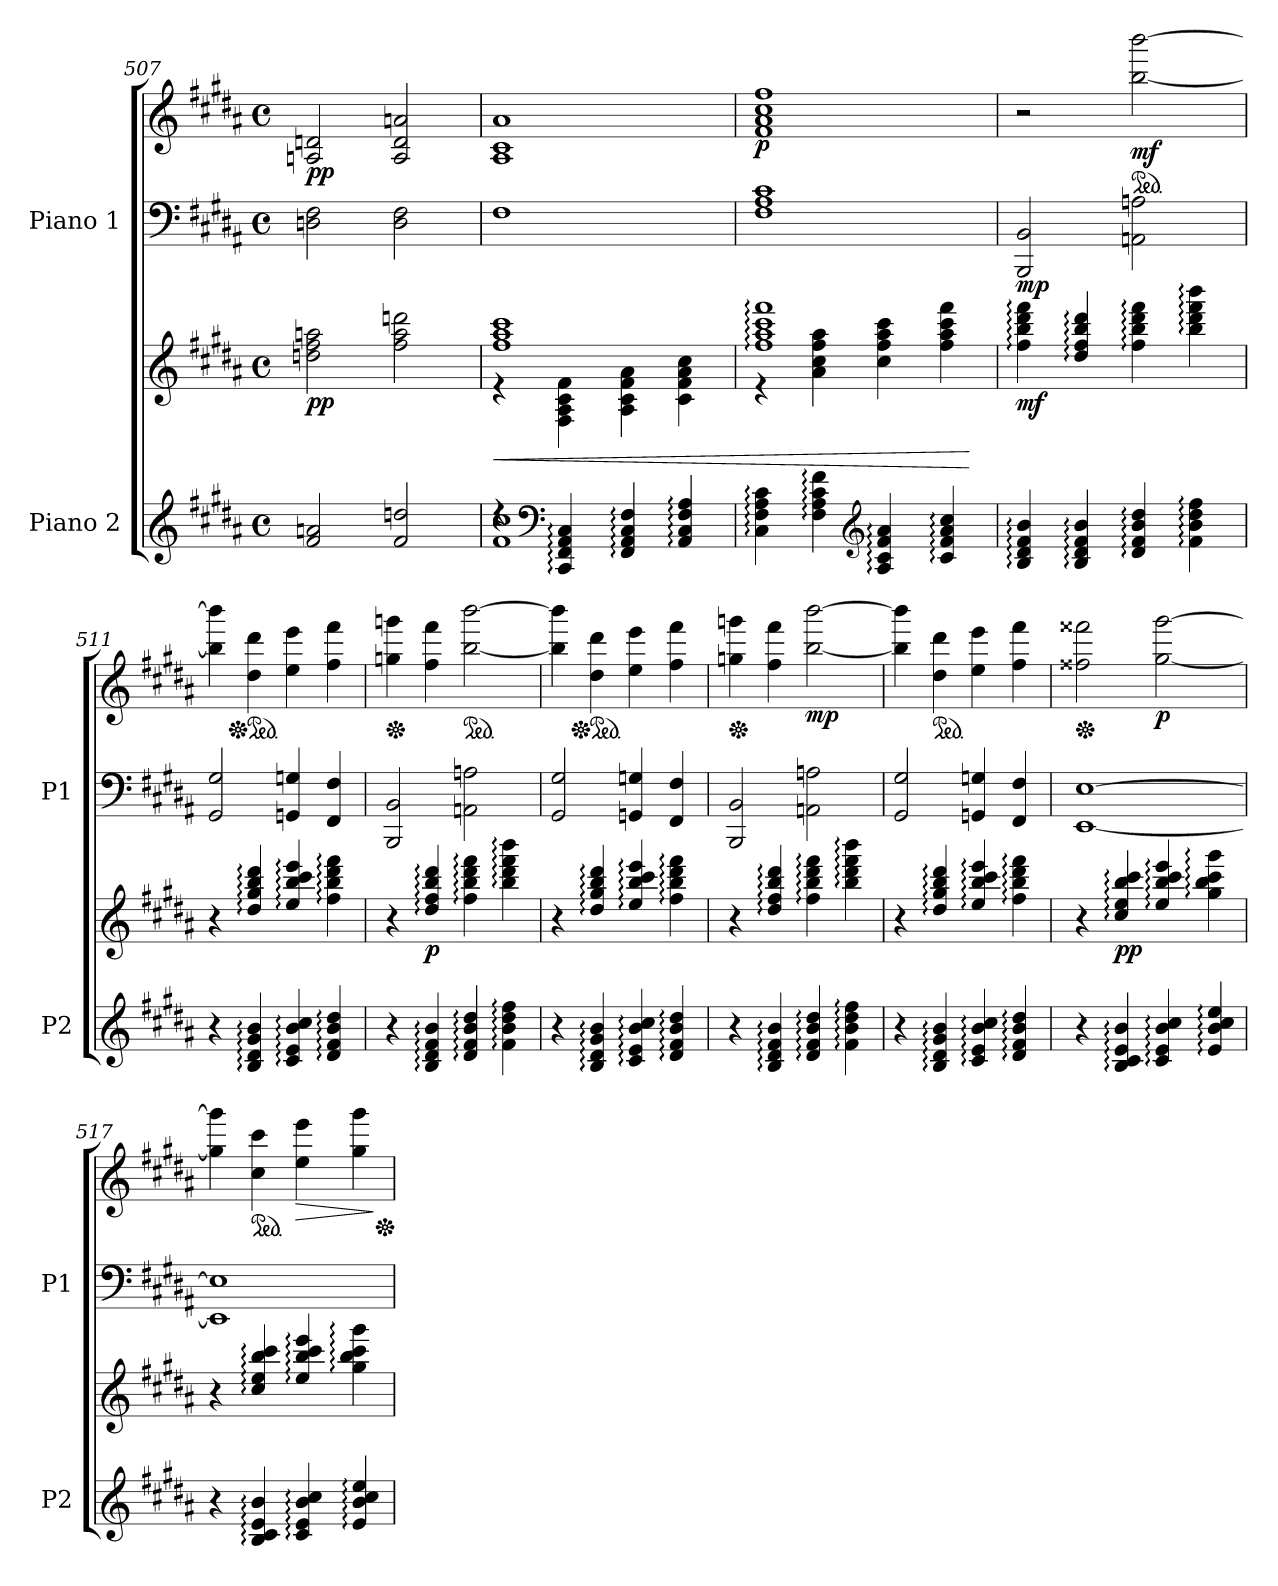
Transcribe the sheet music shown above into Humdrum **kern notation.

**kern	**kern	**dynam	**kern	**kern	**dynam
*part2	*part2	*part2	*part1	*part1	*part1
*staff4	*staff3	*staff3/4	*staff2	*staff1	*staff1/2
*I"Piano 2	*	*	*I"Piano 1	*	*
*I'P2	*	*	*I'P1	*	*
!!LO:LB:g=z
*clefG2	*clefG2	*	*clefF4	*clefG2	*
*k[f#c#g#d#a#]	*k[f#c#g#d#a#]	*	*k[f#c#g#d#a#]	*k[f#c#g#d#a#]	*
*M4/4	*M4/4	*	*M4/4	*M4/4	*
*met(c)	*met(c)	*	*met(c)	*met(c)	*
=507	=507	=507	=507	=507	=507
!	!	!LO:DY:b	!	!	!LO:DY:b
2f#/ 2an/	2ddn\ 2ff#\ 2aan\	pp	2Dn\ 2F#\	2An/ 2dn/	pp
2f#/ 2ddn/	2ff#\ 2aa\ 2dddn\	.	2D\ 2F#\	2A/ 2d/ 2an/	.
=508	=508	=508	=508	=508	=508
*^	*	*	*	*	*
!	!	!	!LO:HP:b	!	!	!
*	*	*^	*	*	*	*
4rdd	1f# 1cc#	1ff# 1aa# 1ccc#	4r	<	1F#	1A# 1c# 1a#	.
*clefF4	*	*	*	*	*	*	*
4CC#/: 4FF#/: 4AA#/: 4C#/:	.	.	4F#\: 4A#\: 4c#\: 4f#\:	.	.	.	.
4FF#/: 4AA#/: 4C#/: 4F#/:	.	.	4A#\: 4c#\: 4f#\: 4a#\:	.	.	.	.
4AA#/: 4C#/: 4F#/: 4A#/:	.	.	4c#\: 4f#\: 4a#\: 4cc#\:	.	.	.	.
*v	*v	*	*	*	*	*	*
=509	=509	=509	=509	=509	=509	=509
!	!	!	!	!	!	!LO:DY:b
4C#\: 4F#\: 4A#\: 4c#\:	1ff#: 1aa#: 1ccc#: 1fff#:	4r	.	1F# 1A# 1c#	1f# 1a# 1cc# 1ff#	p
4F#\: 4A#\: 4c#\: 4f#\:	.	4a#\: 4cc#\: 4ff#\: 4aa#\:	.	.	.	.
*clefG2	*	*	*	*	*	*
4A#/: 4c#/: 4f#/: 4a#/:	.	4cc#\: 4ff#\: 4aa#\: 4ccc#\:	.	.	.	.
4c#/: 4f#/: 4a#/: 4cc#/:	.	4ff#\: 4aa#\: 4ccc#\: 4fff#\:	.	.	.	.
*	*v	*v	*	*	*	*
.	.	[	.	.	.
=510	=510	=510	=510	=510	=510
!	!	!LO:DY:b	!	!	!LO:DY:b=2
4B/: 4d#/: 4f#/: 4b/:	4ff#\: 4bb\: 4ddd#\: 4fff#\:	mf	2BBB/ 2BB/	2r	mp
4B/: 4d#/: 4f#/: 4b/:	4dd#/: 4ff#/: 4bb/: 4ddd#/:	.	.	.	.
*	*	*	*	*ped	*
!	!	!	!	!	!LO:DY:b
4d#/: 4f#/: 4b/: 4dd#/:	4ff#\: 4bb\: 4ddd#\: 4fff#\:	.	2AAn\ 2An\	[2bb\ [2bbb\	mf
4f#\: 4b\: 4dd#\: 4ff#\:	4bb\: 4ddd#\: 4fff#\: 4bbb\:	.	.	.	.
!!LO:PB:g=z
=511	=511	=511	=511	=511	=511
4r	4r	.	2GG#/ 2G#/	4bb\] 4bbb\]	.
*	*	*	*	*Xped	*
*	*	*	*	*ped	*
4B/: 4d#/: 4g#/: 4b/:	4dd#/: 4gg#/: 4bb/: 4ddd#/:	.	.	4dd#\ 4ddd#\	.
4c#/: 4e/: 4b/: 4cc#/:	4ee/: 4bb/: 4ccc#/: 4eee/:	.	4GGn/ 4Gn/	4ee\ 4eee\	.
4d#/: 4f#/: 4b/: 4dd#/:	4ff#\: 4bb\: 4ddd#\: 4fff#\:	.	4FF#/ 4F#/	4ff#\ 4fff#\	.
=512	=512	=512	=512	=512	=512
*	*	*	*	*Xped	*
4r	4r	.	2BBB/ 2BB/	4ggn\ 4gggn\	.
!	!	!LO:DY:b	!	!	!
4B/: 4d#/: 4f#/: 4b/:	4dd#/: 4ff#/: 4bb/: 4ddd#/:	p	.	4ff#\ 4fff#\	.
*	*	*	*	*ped	*
!	!	!	!	!	!LO:DY:b=2
!	!	!	!	!	!LO:DY:n=1:b
4d#/: 4f#/: 4b/: 4dd#/:	4ff#\: 4bb\: 4ddd#\: 4fff#\:	.	2AAn\ 2An\	[2bb\ [2bbb\	p mf
4f#\: 4b\: 4dd#\: 4ff#\:	4bb\: 4ddd#\: 4fff#\: 4bbb\:	.	.	.	.
=513	=513	=513	=513	=513	=513
4r	4r	.	2GG#/ 2G#/	4bb\] 4bbb\]	.
*	*	*	*	*Xped	*
*	*	*	*	*ped	*
4B/: 4d#/: 4g#/: 4b/:	4dd#/: 4gg#/: 4bb/: 4ddd#/:	.	.	4dd#\ 4ddd#\	.
4c#/: 4e/: 4b/: 4cc#/:	4ee/: 4bb/: 4ccc#/: 4eee/:	.	4GGn/ 4Gn/	4ee\ 4eee\	.
4d#/: 4f#/: 4b/: 4dd#/:	4ff#\: 4bb\: 4ddd#\: 4fff#\:	.	4FF#/ 4F#/	4ff#\ 4fff#\	.
=514	=514	=514	=514	=514	=514
*	*	*	*	*Xped	*
4r	4r	.	2BBB/ 2BB/	4ggn\ 4gggn\	.
4B/: 4d#/: 4f#/: 4b/:	4dd#/: 4ff#/: 4bb/: 4ddd#/:	.	.	4ff#\ 4fff#\	.
!	!	!	!	!	!LO:DY:b
4d#/: 4f#/: 4b/: 4dd#/:	4ff#\: 4bb\: 4ddd#\: 4fff#\:	.	2AAn\ 2An\	[2bb\ [2bbb\	mp
4f#\: 4b\: 4dd#\: 4ff#\:	4bb\: 4ddd#\: 4fff#\: 4bbb\:	.	.	.	.
!!LO:LB:g=z
=515	=515	=515	=515	=515	=515
4r	4r	.	2GG#/ 2G#/	4bb\] 4bbb\]	.
*	*	*	*	*ped	*
4B/: 4d#/: 4g#/: 4b/:	4dd#/: 4gg#/: 4bb/: 4ddd#/:	.	.	4dd#\ 4ddd#\	.
4c#/: 4e/: 4b/: 4cc#/:	4ee/: 4bb/: 4ccc#/: 4eee/:	.	4GGn/ 4Gn/	4ee\ 4eee\	.
4d#/: 4f#/: 4b/: 4dd#/:	4ff#\: 4bb\: 4ddd#\: 4fff#\:	.	4FF#/ 4F#/	4ff#\ 4fff#\	.
=516	=516	=516	=516	=516	=516
*	*	*	*	*Xped	*
4r	4r	.	[1EE [1E	2ff##X\ 2fff##X\	.
!	!	!LO:DY:b	!	!	!
4B/: 4c#/: 4e/: 4b/:	4cc#/: 4ee/: 4bb/: 4ccc#/:	pp	.	.	.
!	!	!	!	!	!LO:DY:b
4c#/: 4e/: 4b/: 4cc#/:	4ee/: 4bb/: 4ccc#/: 4eee/:	.	.	[2gg#\ [2ggg#\	p
4e/: 4b/: 4cc#/: 4ee/:	4gg#\: 4bb\: 4ccc#\: 4ggg#\:	.	.	.	.
=517	=517	=517	=517	=517	=517
4r	4r	.	1EE] 1E]	4gg#\] 4ggg#\]	.
*	*	*	*	*ped	*
*	*	*	*	*MM60	*
4B/: 4c#/: 4e/: 4b/:	4cc#/: 4ee/: 4bb/: 4ccc#/:	.	.	4cc#\ 4ccc#\	.
!	!	!	!	!	!LO:HP:b
4c#/: 4e/: 4b/: 4cc#/:	4ee/: 4bb/: 4ccc#/: 4eee/:	.	.	4ee\ 4eee\	>
4e/: 4b/: 4cc#/: 4ee/:	4gg#\: 4bb\: 4ccc#\: 4ggg#\:	.	.	4gg#\ 4ggg#\	.
.	.	.	.	.	]
*	*	*	*	*Xped	*
=	=	=	=	=	=
*-	*-	*-	*-	*-	*-
